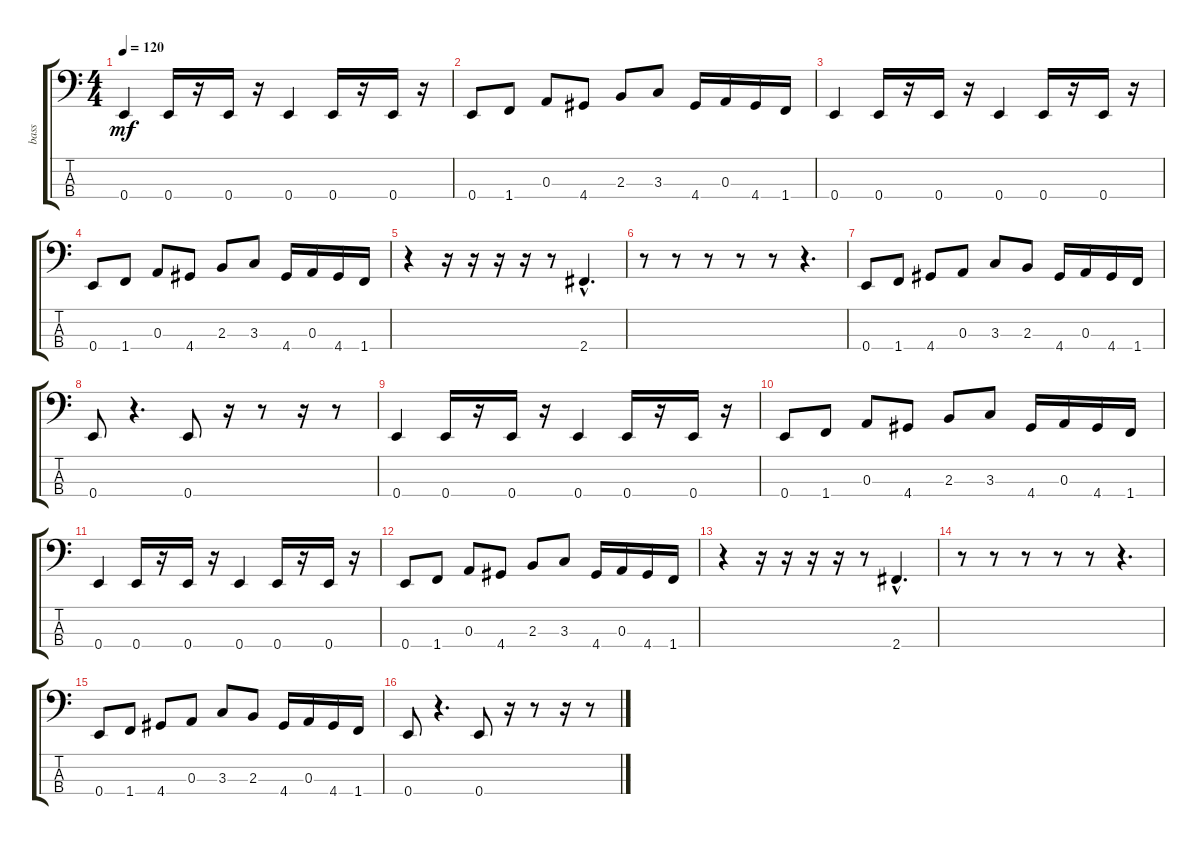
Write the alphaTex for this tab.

\track ("bass                " "bass      ") {instrument electricbasspick}
\staff {score tabs}
\tuning (G2 D2 A1 E1) {hide}
\ts (4 4)
\tempo 120
\clef f4
\ks c
0.4.4{dy mf} 0.4.16 r.16 0.4.16 r.16 0.4.4 0.4.16 r.16 0.4.16 r.16 |
0.4.8 1.4.8 0.3.8 4.4.8 2.3.8 3.3.8 4.4.16 0.3.16 4.4.16 1.4.16 |
0.4.4 0.4.16 r.16 0.4.16 r.16 0.4.4 0.4.16 r.16 0.4.16 r.16 |
0.4.8 1.4.8 0.3.8 4.4.8 2.3.8 3.3.8 4.4.16 0.3.16 4.4.16 1.4.16 |
r.4 r.16 r.16 r.16 r.16 r.8 2.4{hac}.4{d} |
r.8 r.8 r.8 r.8 r.8 r.4{d} |
0.4.8 1.4.8 4.4.8 0.3.8 3.3.8 2.3.8 4.4.16 0.3.16 4.4.16 1.4.16 |
0.4.8 r.4{d} 0.4.8 r.16 r.8 r.16 r.8 |
0.4.4 0.4.16 r.16 0.4.16 r.16 0.4.4 0.4.16 r.16 0.4.16 r.16 |
0.4.8 1.4.8 0.3.8 4.4.8 2.3.8 3.3.8 4.4.16 0.3.16 4.4.16 1.4.16 |
0.4.4 0.4.16 r.16 0.4.16 r.16 0.4.4 0.4.16 r.16 0.4.16 r.16 |
0.4.8 1.4.8 0.3.8 4.4.8 2.3.8 3.3.8 4.4.16 0.3.16 4.4.16 1.4.16 |
r.4 r.16 r.16 r.16 r.16 r.8 2.4{hac}.4{d} |
r.8 r.8 r.8 r.8 r.8 r.4{d} |
0.4.8 1.4.8 4.4.8 0.3.8 3.3.8 2.3.8 4.4.16 0.3.16 4.4.16 1.4.16 |
0.4.8 r.4{d} 0.4.8 r.16 r.8 r.16 r.8
